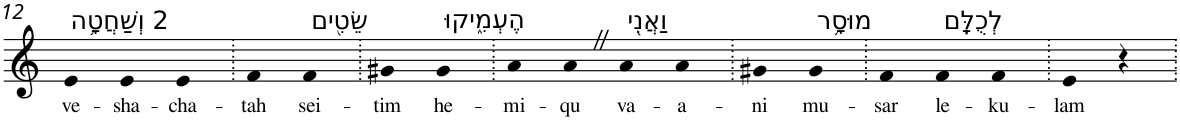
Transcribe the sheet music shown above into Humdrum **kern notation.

**kern	**text
*part1	*part1
*staff1	*staff1
*I"Piano	*
*I'Pno	*
!!LO:PB:g=z
*clefG2	*
*k[]	*
=12	=12
!LO:TX:a:t=2 וְשַׁחֲטָ֥ה	!
!	!LO:LY:b
4e	ve-
!	!LO:LY:b
4e	-sha-
!	!LO:LY:b
4e	-cha-
=13.	=13.
!	!LO:LY:b
4f	-tah
!LO:TX:a:t=שֵׂטִ֖ים	!
!	!LO:LY:b
4f	sei-
=14.	=14.
!	!LO:LY:b
4g#X	-tim
!LO:TX:a:t=הֶעְמִ֑יקוּ	!
!	!LO:LY:b
4g#	he-
=15.	=15.
!	!LO:LY:b
4a	-mi-
!	!LO:LY:b
4aZ	-qu
!LO:TX:a:t=וַאֲנִ֖י	!
!	!LO:LY:b
4a	va-
!	!LO:LY:b
4a	-a-
=16.	=16.
!	!LO:LY:b
4g#X	-ni
!LO:TX:a:t=מוּסָ֥ר	!
!	!LO:LY:b
4g#	mu-
=17.	=17.
!	!LO:LY:b
4f	-sar
!LO:TX:a:t=לְכֻלָּֽם	!
!	!LO:LY:b
4f	le-
!	!LO:LY:b
4f	-ku-
=18.	=18.
!	!LO:LY:b
4e	-lam
4r	.
=.	=.
*-	*-
